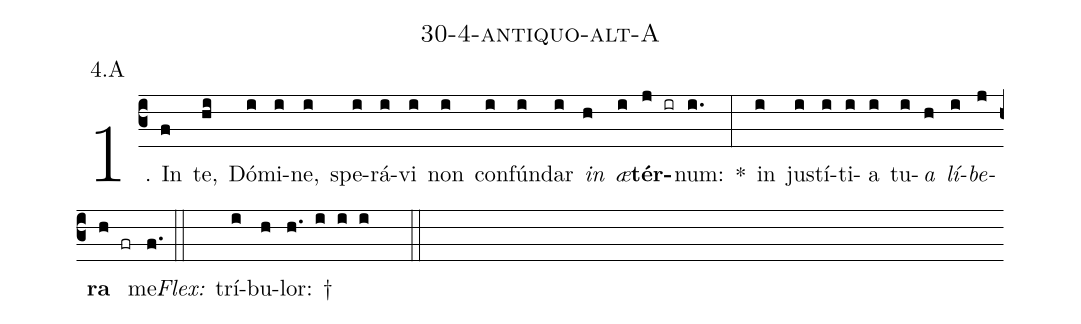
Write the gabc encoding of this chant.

name: 30-4-antiquo-alt-A;
annotation: 4.A;
%%
(c3)1. In(f) te,(hi) Dó(i)mi(i)ne,(i) spe(i)rá(i)vi(i) non(i) con(i)fún(i)dar(i) <i>in</i>(h) <i>æ</i>(i)<b>tér</b>(j ir)num:(i.) *(:) in(i) jus(i)tí(i)ti(i)a(i) tu(i)<i>a</i>(h) <i>lí</i>(i)<i>be</i>(j)<b>ra</b>(h fr) me.(f.) (::)
<i>Flex:</i>()  trí(i)bu(h)lor: †(h. i i i  ::)
